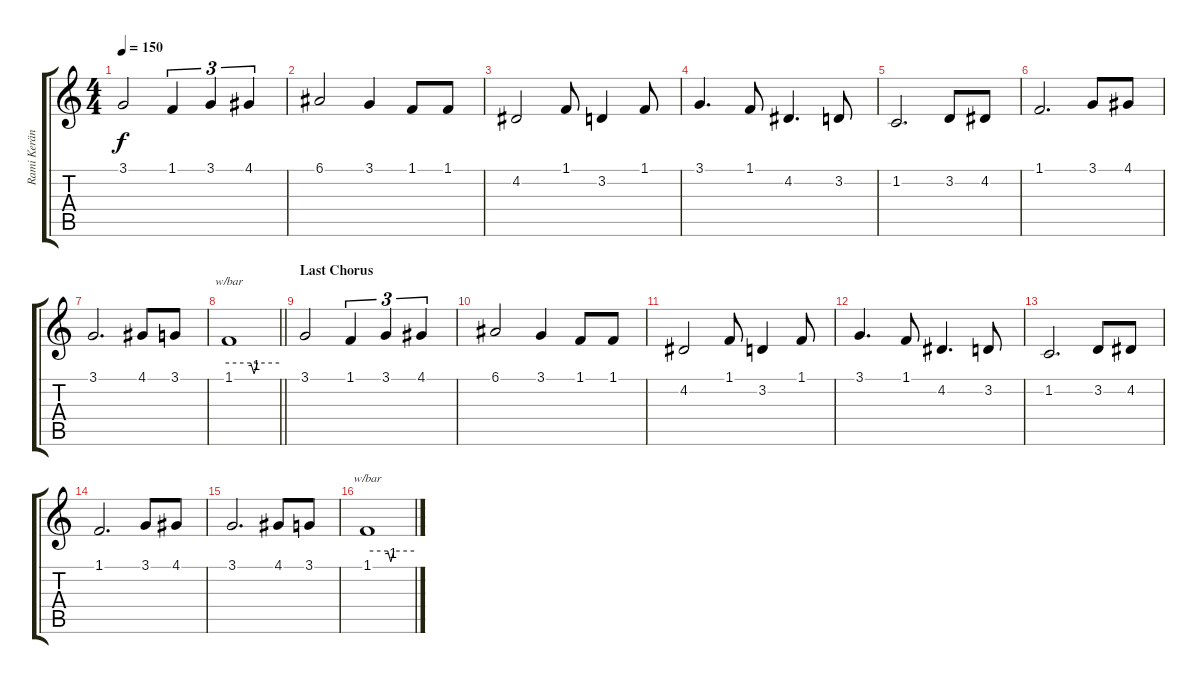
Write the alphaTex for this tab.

\track ("Rami Keränen" "Rami Kerän") {instrument lead6voice}
\staff {score tabs}
\tuning (E4 B3 G3 D3 A2 E2) {hide}
\ts (4 4)
\tempo 150
\clef g2
\ks c
3.1.2{dy f} 1.1.4{tu (3 2)} 3.1.4{tu (3 2)} 4.1.4{tu (3 2)} |
6.1.2 3.1.4 1.1.8 1.1.8 |
4.2.2 1.1.8 3.2.4 1.1.8 |
3.1.4{d} 1.1.8 4.2.4{d} 3.2.8 |
1.2.2{d} 3.2.8 4.2.8 |
1.1.2{d} 3.1.8 4.1.8 |
3.1.2{d} 4.1.8 3.1.8 |
\barLineRight lightlight
1.1.1{tbe (custom default 0 0 26 0 30 -4 34 0 60 0)} |
\section ("" "Last Chorus")
3.1.2 1.1.4{tu (3 2)} 3.1.4{tu (3 2)} 4.1.4{tu (3 2)} |
6.1.2 3.1.4 1.1.8 1.1.8 |
4.2.2 1.1.8 3.2.4 1.1.8 |
3.1.4{d} 1.1.8 4.2.4{d} 3.2.8 |
1.2.2{d} 3.2.8 4.2.8 |
1.1.2{d} 3.1.8 4.1.8 |
3.1.2{d} 4.1.8 3.1.8 |
1.1.1{tbe (custom default 0 0 26 0 30 -4 34 0 60 0)}
